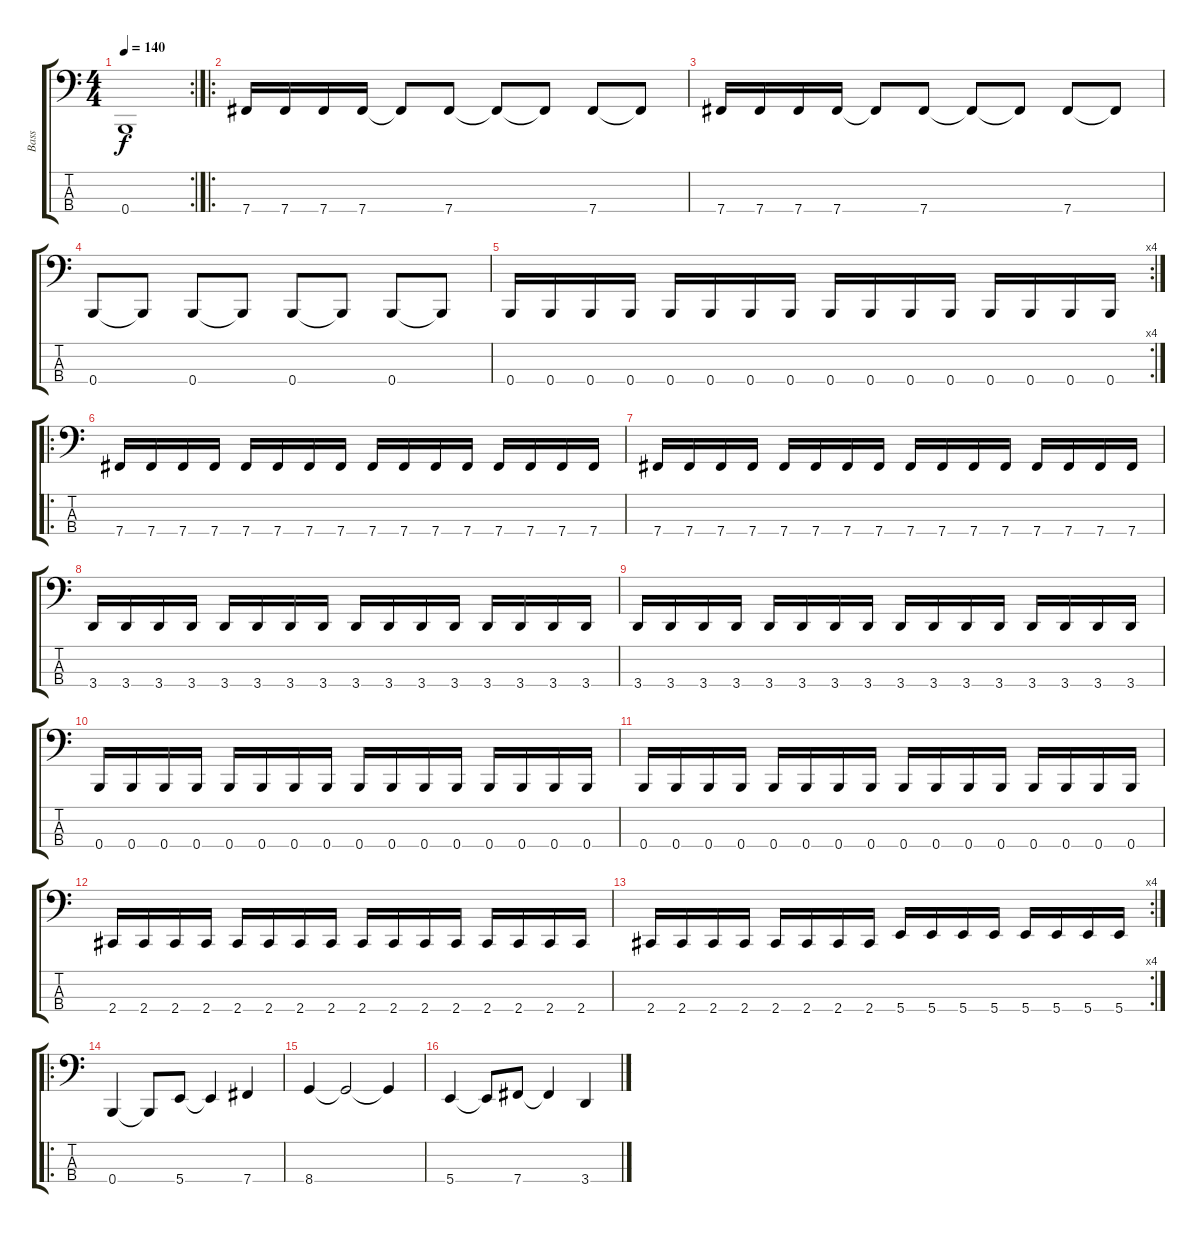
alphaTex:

\track ("Bass" "Bass") {instrument electricbasspick}
\staff {score tabs}
\tuning (D2 A1 E1 B0) {hide}
\rc 2
\ts (4 4)
\tempo 140
\clef f4
\ks c
0.4.1{dy f} |
\ro
7.4.16 7.4.16 7.4.16 7.4.16 7.4{t}.8 7.4.8 7.4{t}.8 7.4{t}.8 7.4.8 7.4{t}.8 |
7.4.16 7.4.16 7.4.16 7.4.16 7.4{t}.8 7.4.8 7.4{t}.8 7.4{t}.8 7.4.8 7.4{t}.8 |
0.4.8 0.4{t}.8 0.4.8 0.4{t}.8 0.4.8 0.4{t}.8 0.4.8 0.4{t}.8 |
\rc 4
0.4.16 0.4.16 0.4.16 0.4.16 0.4.16 0.4.16 0.4.16 0.4.16 0.4.16 0.4.16 0.4.16 0.4.16 0.4.16 0.4.16 0.4.16 0.4.16 |
\ro
7.4.16 7.4.16 7.4.16 7.4.16 7.4.16 7.4.16 7.4.16 7.4.16 7.4.16 7.4.16 7.4.16 7.4.16 7.4.16 7.4.16 7.4.16 7.4.16 |
7.4.16 7.4.16 7.4.16 7.4.16 7.4.16 7.4.16 7.4.16 7.4.16 7.4.16 7.4.16 7.4.16 7.4.16 7.4.16 7.4.16 7.4.16 7.4.16 |
3.4.16 3.4.16 3.4.16 3.4.16 3.4.16 3.4.16 3.4.16 3.4.16 3.4.16 3.4.16 3.4.16 3.4.16 3.4.16 3.4.16 3.4.16 3.4.16 |
3.4.16 3.4.16 3.4.16 3.4.16 3.4.16 3.4.16 3.4.16 3.4.16 3.4.16 3.4.16 3.4.16 3.4.16 3.4.16 3.4.16 3.4.16 3.4.16 |
0.4.16 0.4.16 0.4.16 0.4.16 0.4.16 0.4.16 0.4.16 0.4.16 0.4.16 0.4.16 0.4.16 0.4.16 0.4.16 0.4.16 0.4.16 0.4.16 |
0.4.16 0.4.16 0.4.16 0.4.16 0.4.16 0.4.16 0.4.16 0.4.16 0.4.16 0.4.16 0.4.16 0.4.16 0.4.16 0.4.16 0.4.16 0.4.16 |
2.4.16 2.4.16 2.4.16 2.4.16 2.4.16 2.4.16 2.4.16 2.4.16 2.4.16 2.4.16 2.4.16 2.4.16 2.4.16 2.4.16 2.4.16 2.4.16 |
\rc 4
2.4.16 2.4.16 2.4.16 2.4.16 2.4.16 2.4.16 2.4.16 2.4.16 5.4.16 5.4.16 5.4.16 5.4.16 5.4.16 5.4.16 5.4.16 5.4.16 |
\ro
0.4.4 0.4{t}.8 5.4.8 5.4{t}.4 7.4.4 |
8.4.4 8.4{t}.2 8.4{t}.4 |
5.4.4 5.4{t}.8 7.4.8 7.4{t}.4 3.4.4
